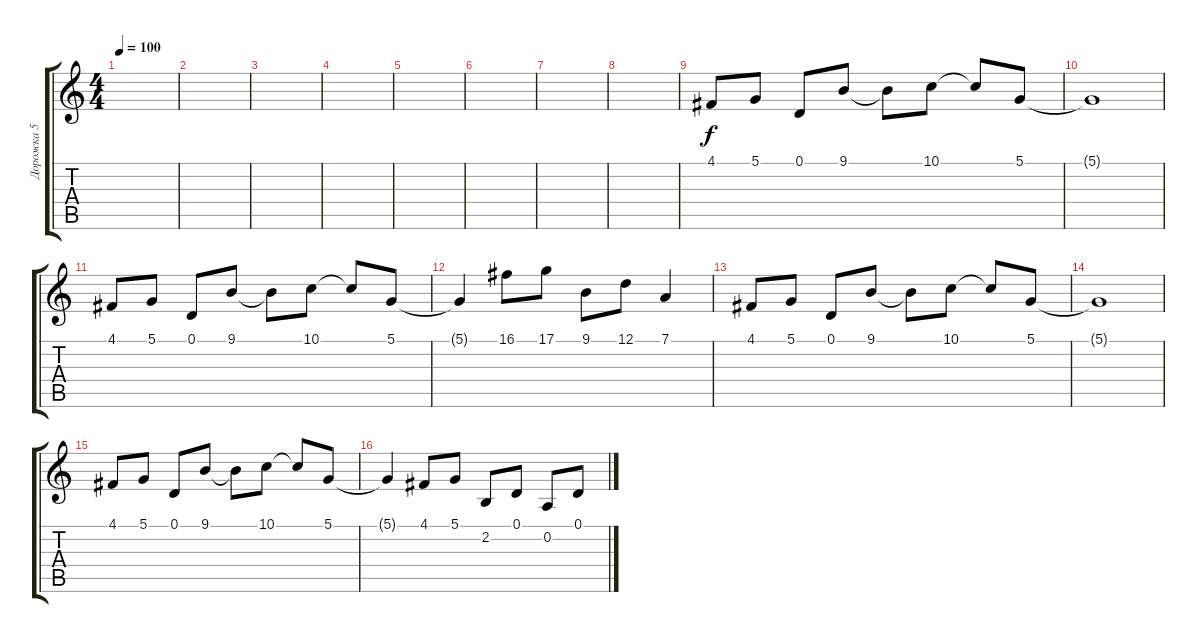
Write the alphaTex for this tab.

\track ("Дорожка 5" "Дорожка 5") {instrument fx7echoes}
\staff {score tabs}
\tuning (D4 A3 F3 C3 G2 D2) {hide}
\ts (4 4)
\tempo 100
\clef g2
\ks c
|
|
|
|
|
|
|
|
4.1.8 5.1.8 0.1.8 9.1.8 9.1{t}.8 10.1.8 10.1{t}.8 5.1.8 |
5.1{t}.1 |
4.1.8 5.1.8 0.1.8 9.1.8 9.1{t}.8 10.1.8 10.1{t}.8 5.1.8 |
5.1{t}.4 16.1.8 17.1.8 9.1.8 12.1.8 7.1.4 |
4.1.8 5.1.8 0.1.8 9.1.8 9.1{t}.8 10.1.8 10.1{t}.8 5.1.8 |
5.1{t}.1 |
4.1.8 5.1.8 0.1.8 9.1.8 9.1{t}.8 10.1.8 10.1{t}.8 5.1.8 |
5.1{t}.4 4.1.8 5.1.8 2.2.8 0.1.8 0.2.8 0.1.8
